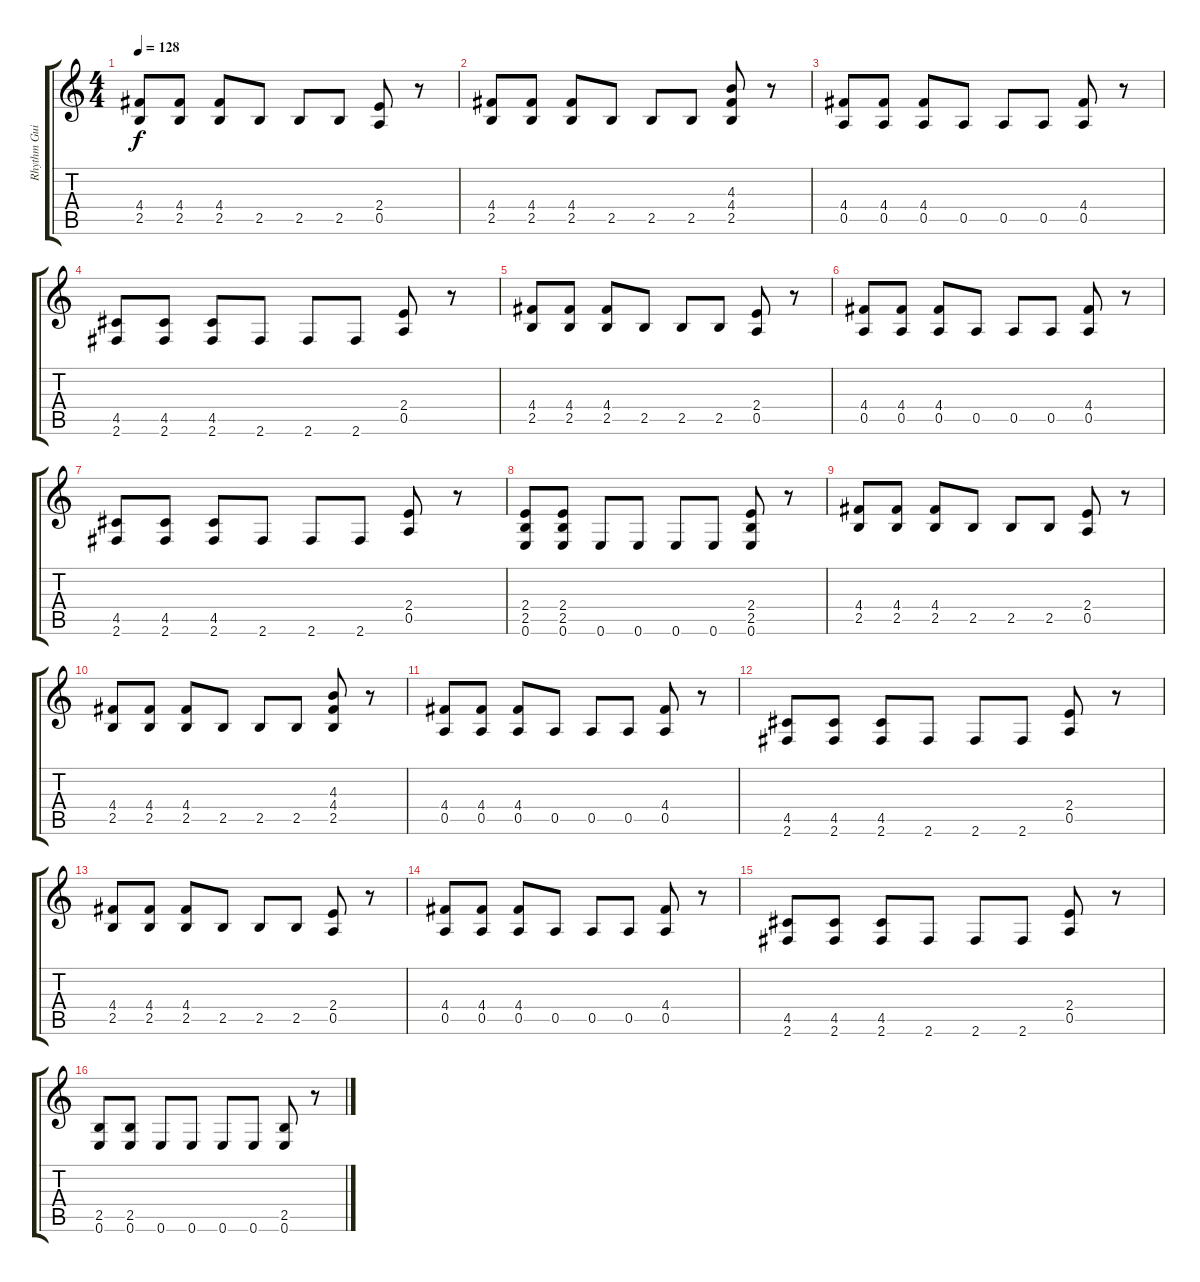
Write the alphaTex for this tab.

\track ("Rhythm Guitar 2" "Rhythm Gui") {instrument distortionguitar}
\staff {score tabs}
\tuning (E4 B3 G3 D3 A2 E2) {hide}
\ts (4 4)
\tempo 128
\clef g2
\ks c
(4.4 2.5).8{dy f} (4.4 2.5).8 (4.4 2.5).8 2.5.8 2.5.8 2.5.8 (2.4 0.5).8 r.8 |
(4.4 2.5).8 (4.4 2.5).8 (4.4 2.5).8 2.5.8 2.5.8 2.5.8 (4.3 4.4 2.5).8 r.8 |
(4.4 0.5).8 (4.4 0.5).8 (4.4 0.5).8 0.5.8 0.5.8 0.5.8 (4.4 0.5).8 r.8 |
(4.5 2.6).8 (4.5 2.6).8 (4.5 2.6).8 2.6.8 2.6.8 2.6.8 (2.4 0.5).8 r.8 |
(4.4 2.5).8 (4.4 2.5).8 (4.4 2.5).8 2.5.8 2.5.8 2.5.8 (2.4 0.5).8 r.8 |
(4.4 0.5).8 (4.4 0.5).8 (4.4 0.5).8 0.5.8 0.5.8 0.5.8 (4.4 0.5).8 r.8 |
(4.5 2.6).8 (4.5 2.6).8 (4.5 2.6).8 2.6.8 2.6.8 2.6.8 (2.4 0.5).8 r.8 |
(2.4 2.5 0.6).8 (2.4 2.5 0.6).8 0.6.8 0.6.8 0.6.8 0.6.8 (2.4 2.5 0.6).8 r.8 |
(4.4 2.5).8 (4.4 2.5).8 (4.4 2.5).8 2.5.8 2.5.8 2.5.8 (2.4 0.5).8 r.8 |
(4.4 2.5).8 (4.4 2.5).8 (4.4 2.5).8 2.5.8 2.5.8 2.5.8 (4.3 4.4 2.5).8 r.8 |
(4.4 0.5).8 (4.4 0.5).8 (4.4 0.5).8 0.5.8 0.5.8 0.5.8 (4.4 0.5).8 r.8 |
(4.5 2.6).8 (4.5 2.6).8 (4.5 2.6).8 2.6.8 2.6.8 2.6.8 (2.4 0.5).8 r.8 |
(4.4 2.5).8 (4.4 2.5).8 (4.4 2.5).8 2.5.8 2.5.8 2.5.8 (2.4 0.5).8 r.8 |
(4.4 0.5).8 (4.4 0.5).8 (4.4 0.5).8 0.5.8 0.5.8 0.5.8 (4.4 0.5).8 r.8 |
(4.5 2.6).8 (4.5 2.6).8 (4.5 2.6).8 2.6.8 2.6.8 2.6.8 (2.4 0.5).8 r.8 |
(2.5 0.6).8 (2.5 0.6).8 0.6.8 0.6.8 0.6.8 0.6.8 (2.5 0.6).8 r.8
